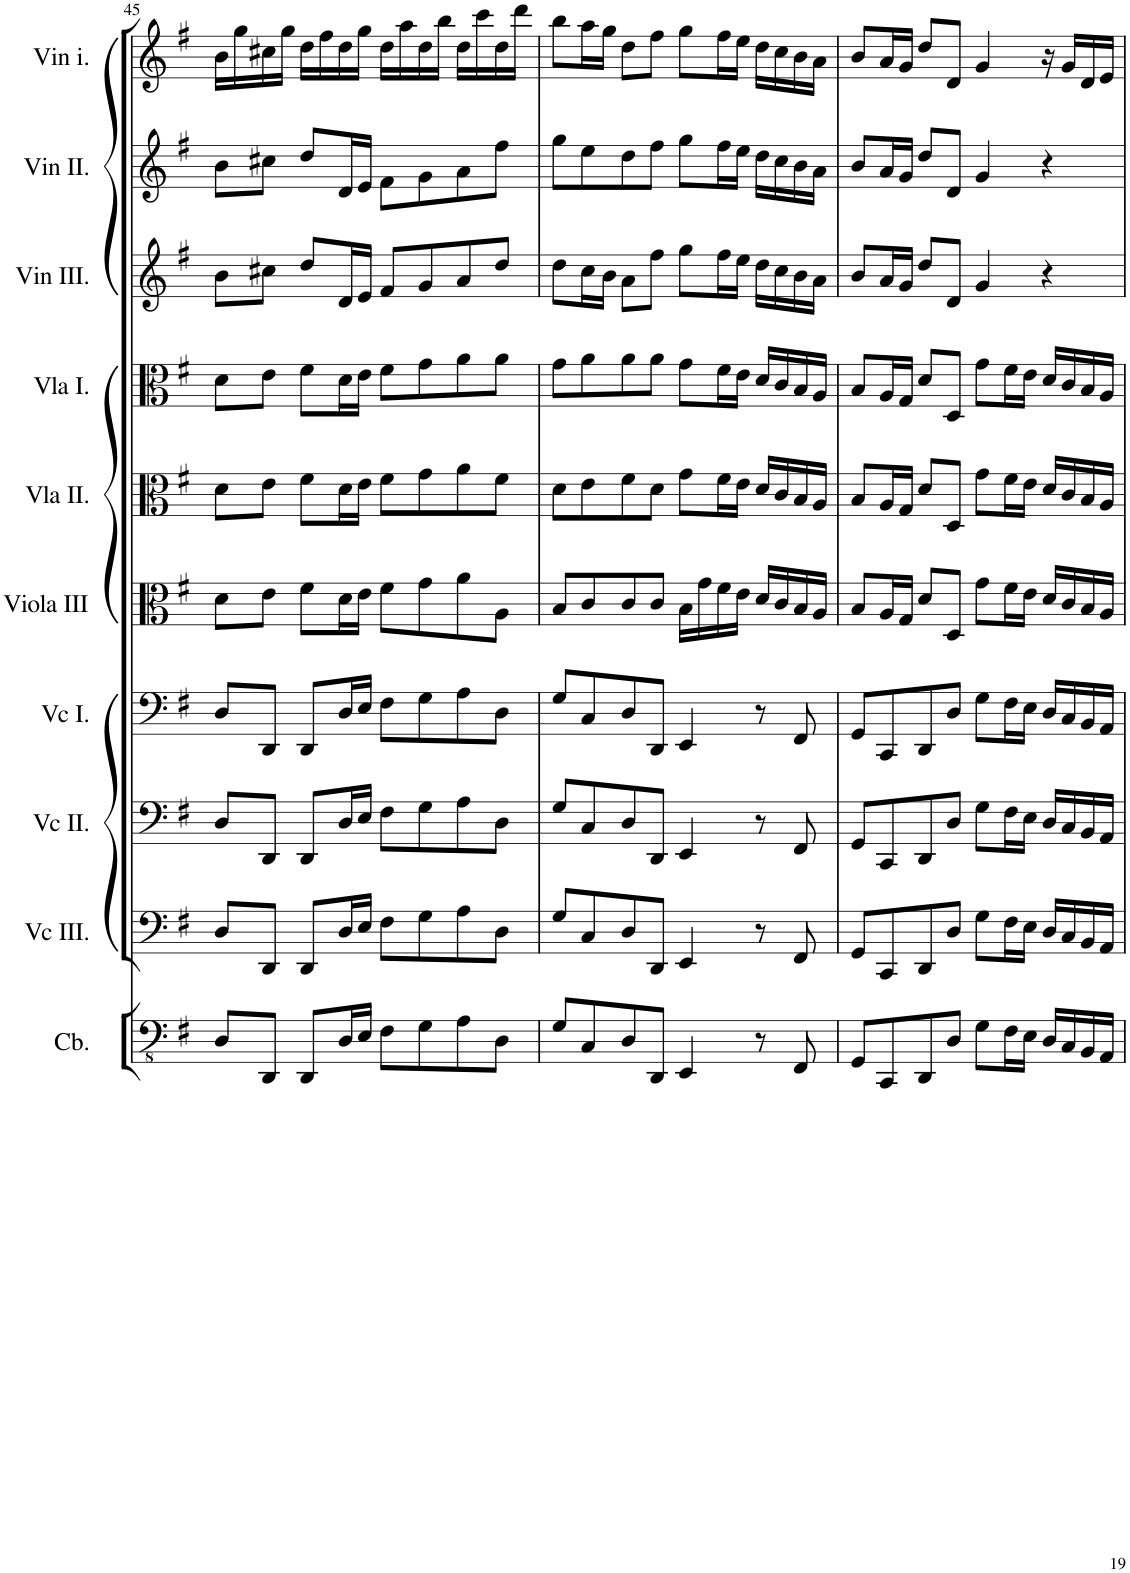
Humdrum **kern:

**kern	**kern	**kern	**kern	**kern	**kern	**kern	**kern	**kern	**kern
*part10	*part9	*part8	*part7	*part6	*part5	*part4	*part3	*part2	*part1
*staff10	*staff9	*staff8	*staff7	*staff6	*staff5	*staff4	*staff3	*staff2	*staff1
*I"Contrabass	*I"Violoncello III	*I"Violoncello II	*I"Violoncello I	*I"Viola III	*I"Viola II	*I"Viola I	*I"Violin III	*I"Violin II	*I"Violin I
*I'Cb.	*I'Vc III.	*I'Vc II.	*I'Vc I.	*I'Viola III	*I'Vla II.	*I'Vla I.	*I'Vin III.	*I'Vin II.	*I'Vin i.
!!LO:PB:g=z
*clefFv4	*clefF4	*clefF4	*clefF4	*clefC3	*clefC3	*clefC3	*clefG2	*clefG2	*clefG2
*ITrd7c12	*	*	*	*	*	*	*	*	*
*k[f#]	*k[f#]	*k[f#]	*k[f#]	*k[f#]	*k[f#]	*k[f#]	*k[f#]	*k[f#]	*k[f#]
*M4/4	*M4/4	*M4/4	*M4/4	*M4/4	*M4/4	*M4/4	*M4/4	*M4/4	*M4/4
=45	=45	=45	=45	=45	=45	=45	=45	=45	=45
8DD/L	8D/L	8D/L	8D/L	8d\L	8d\L	8d\L	8b\L	8b\L	16b\LL
.	.	.	.	.	.	.	.	.	16gg\
8DDD/J	8DD/J	8DD/J	8DD/J	8e\J	8e\J	8e\J	8cc#X\J	8cc#X\J	16cc#X\
.	.	.	.	.	.	.	.	.	16gg\JJ
8DDD/L	8DD/L	8DD/L	8DD/L	8f#\L	8f#\L	8f#\L	8dd/L	8dd/L	16dd\LL
.	.	.	.	.	.	.	.	.	16ff#\
16DD/L	16D/L	16D/L	16D/L	16d\L	16d\L	16d\L	16d/L	16d/L	16dd\
16EE/JJ	16E/JJ	16E/JJ	16E/JJ	16e\JJ	16e\JJ	16e\JJ	16e/JJ	16e/JJ	16gg\JJ
8FF#\L	8F#\L	8F#\L	8F#\L	8f#\L	8f#\L	8f#\L	8f#/L	8f#\L	16dd\LL
.	.	.	.	.	.	.	.	.	16aa\
8GG\	8G\	8G\	8G\	8g\	8g\	8g\	8g/	8g\	16dd\
.	.	.	.	.	.	.	.	.	16bb\JJ
8AA\	8A\	8A\	8A\	8a\	8a\	8a\	8a/	8a\	16dd\LL
.	.	.	.	.	.	.	.	.	16ccc\
8DD\J	8D\J	8D\J	8D\J	8A\J	8f#\J	8a\J	8dd/J	8ff#\J	16dd\
.	.	.	.	.	.	.	.	.	16ddd\JJ
=46	=46	=46	=46	=46	=46	=46	=46	=46	=46
8GG/L	8G/L	8G/L	8G/L	8B/L	8d\L	8g\L	8dd\L	8gg\L	8bb\L
8CC/	8C/	8C/	8C/	8c/	8e\	8a\	16cc\L	8ee\	16aa\L
.	.	.	.	.	.	.	16b\JJ	.	16gg\JJ
8DD/	8D/	8D/	8D/	8c/	8f#\	8a\	8a\L	8dd\	8dd\L
8DDD/J	8DD/J	8DD/J	8DD/J	8c/J	8d\J	8a\J	8ff#\J	8ff#\J	8ff#\J
4EEE/	4EE/	4EE/	4EE/	16B\LL	8g\L	8g\L	8gg\L	8gg\L	8gg\L
.	.	.	.	16g\	.	.	.	.	.
.	.	.	.	16f#\	16f#\L	16f#\L	16ff#\L	16ff#\L	16ff#\L
.	.	.	.	16e\JJ	16e\JJ	16e\JJ	16ee\JJ	16ee\JJ	16ee\JJ
8r	8r	8r	8r	16d/LL	16d/LL	16d/LL	16dd\LL	16dd\LL	16dd\LL
.	.	.	.	16c/	16c/	16c/	16cc\	16cc\	16cc\
8FFF#/	8FF#/	8FF#/	8FF#/	16B/	16B/	16B/	16b\	16b\	16b\
.	.	.	.	16A/JJ	16A/JJ	16A/JJ	16a\JJ	16a\JJ	16a\JJ
=47	=47	=47	=47	=47	=47	=47	=47	=47	=47
8GGG/L	8GG/L	8GG/L	8GG/L	8B/L	8B/L	8B/L	8b/L	8b/L	8b/L
8CCC/	8CC/	8CC/	8CC/	16A/L	16A/L	16A/L	16a/L	16a/L	16a/L
.	.	.	.	16G/JJ	16G/JJ	16G/JJ	16g/JJ	16g/JJ	16g/JJ
8DDD/	8DD/	8DD/	8DD/	8d/L	8d/L	8d/L	8dd/L	8dd/L	8dd/L
8DD/J	8D/J	8D/J	8D/J	8D/J	8D/J	8D/J	8d/J	8d/J	8d/J
8GG\L	8G\L	8G\L	8G\L	8g\L	8g\L	8g\L	4g/	4g/	4g/
16FF#\L	16F#\L	16F#\L	16F#\L	16f#\L	16f#\L	16f#\L	.	.	.
16EE\JJ	16E\JJ	16E\JJ	16E\JJ	16e\JJ	16e\JJ	16e\JJ	.	.	.
16DD/LL	16D/LL	16D/LL	16D/LL	16d/LL	16d/LL	16d/LL	4r	4r	16r
16CC/	16C/	16C/	16C/	16c/	16c/	16c/	.	.	16g/LL
16BBB/	16BB/	16BB/	16BB/	16B/	16B/	16B/	.	.	16d/
16AAA/JJ	16AA/JJ	16AA/JJ	16AA/JJ	16A/JJ	16A/JJ	16A/JJ	.	.	16e/JJ
=	=	=	=	=	=	=	=	=	=
*-	*-	*-	*-	*-	*-	*-	*-	*-	*-
